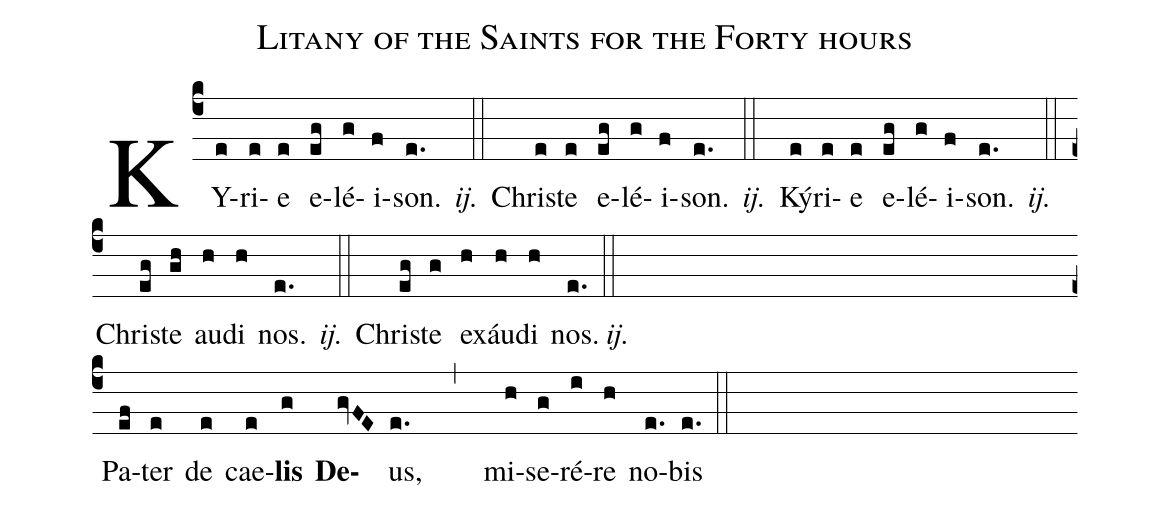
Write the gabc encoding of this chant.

name: Litany of the Saints for the Forty hours;
%%
(c4) KY(e)ri(e)e(e) e(eg)lé(g)i(f)son.(e.) <i>ij.</i>(::)
Chri(e)ste(e) e(eg)lé(g)i(f)son.(e.) <i>ij.</i>(::)
<v>K\'y</v>(e)ri(e)e(e) e(eg)lé(g)i(f)son.(e.) <i>ij.</i>(::)
Chri(eg)ste(gh) au(h)di(h) nos.(e.) <i>ij.</i>(::)
Chri(eg)ste(g) ex(h)áu(h)di(h) nos.(e.) <i>ij.</i>(::)(Z)
Pa(ef)ter(e) de(e) cae(e)<b>lis</b>(g) <b>De</b>(gvFE)us,(e.) ( ) (,) ( )
mi(h)se(g)ré(i)re(h)
no(e.)bis(e.) (::)
